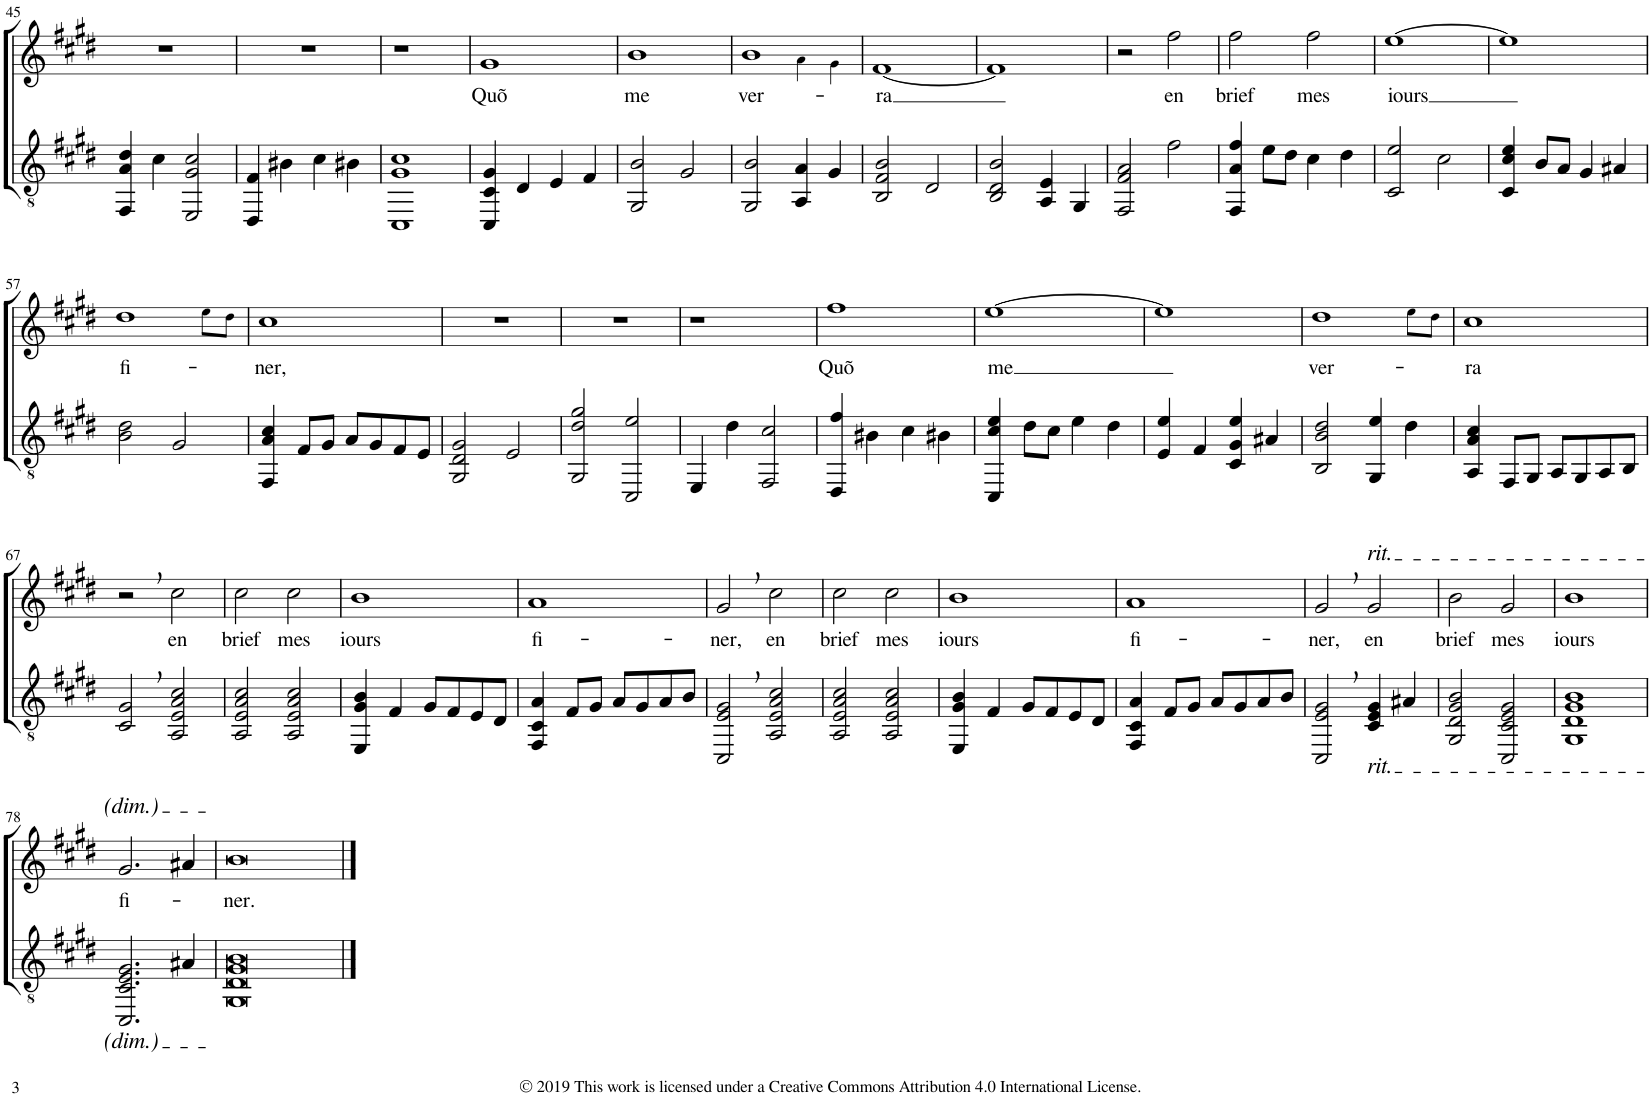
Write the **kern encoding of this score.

**kern	**kern	**text
*part2	*part1	*part1
*staff2	*staff1	*staff1
*I"Liuto	*I"Soprano	*
!!LO:PB:g=z
*clefGv2	*clefG2	*
*k[f#c#g#d#]	*k[f#c#g#d#]	*
*M2/2	*M2/2	*
*met(c|)	*met(c|)	*
=45	=45	=45
4FF#/ 4A/ 4d#/	1r	.
4c#\	.	.
2EE/ 2G#/ 2c#/	.	.
=46	=46	=46
4DD#/ 4F#/	1r	.
4B#X\	.	.
4c#\	.	.
4B#X\	.	.
=47	=47	=47
1CC# 1G# 1c#	1r	.
=48	=48	=48
!	!	!LO:LY:b
4CC#/ 4C#/ 4G#/	1g#	Quõ
4D#/	.	.
4E/	.	.
4F#/	.	.
=49	=49	=49
!	!	!LO:LY:b
2GG#/ 2B/	1b	me
2G#/	.	.
=50	=50	=50
!	!	!LO:LY:b
*	*^	*
2GG#/ 2B/	1b	2ryy	ver-
4AA/ 4A/	.	4a!\	.
4G#/	.	4g#!\	.
=51	=51	=51	=51
!	!	!	!LO:LY:b
*	*v	*v	*
2BB/ 2F#/ 2B/	[1f#	-ra
2D#/	.	.
=52	=52	=52
2BB/ 2D#/ 2B/	1f#]	.
4AA/ 4E/	.	.
4GG#/	.	.
=53	=53	=53
2FF#/ 2F#/ 2A/	2r	.
!	!	!LO:LY:b
2f#\	2ff#\	en
=54	=54	=54
!	!	!LO:LY:b
4FF#/ 4A/ 4f#/	2ff#\	brief
8e\L	.	.
8d#\J	.	.
!	!	!LO:LY:b
4c#\	2ff#\	mes
4d#\	.	.
=55	=55	=55
!	!	!LO:LY:b
2C#/ 2e/	[1ee	iours
2c#\	.	.
=56	=56	=56
4C#/ 4c#/ 4e/	1ee]	.
8B/L	.	.
8A/J	.	.
4G#/	.	.
4A#X/	.	.
!!LO:LB:g=z
=57	=57	=57
!	!	!LO:LY:b
*	*^	*
2B\ 2d#\	1dd#	2.ryy	fi-
2G#/	.	.	.
.	.	8ee!\L	.
.	.	8dd#!\J	.
=58	=58	=58	=58
!	!	!	!LO:LY:b
*	*v	*v	*
4FF#/ 4A/ 4c#/	1cc#	-ner,
8F#/L	.	.
8G#/J	.	.
8A/L	.	.
8G#/	.	.
8F#/	.	.
8E/J	.	.
=59	=59	=59
2GG#/ 2D#/ 2G#/	1r	.
2E/	.	.
=60	=60	=60
2GG#/ 2d#/ 2g#/	1r	.
2CC#/ 2e/	.	.
=61	=61	=61
4EE/	1r	.
4d#\	.	.
2FF#/ 2c#/	.	.
=62	=62	=62
!	!	!LO:LY:b
4DD#/ 4f#/	1ff#	Quõ
4B#X\	.	.
4c#\	.	.
4B#X\	.	.
=63	=63	=63
!	!	!LO:LY:b
4CC#/ 4c#/ 4e/	[1ee	me
8d#\L	.	.
8c#\J	.	.
4e\	.	.
4d#\	.	.
=64	=64	=64
4E/ 4e/	1ee]	.
4F#/	.	.
4C#/ 4G#/ 4e/	.	.
4A#X/	.	.
=65	=65	=65
!	!	!LO:LY:b
*	*^	*
2BB/ 2B/ 2d#/	1dd#	2.ryy	ver-
4GG#/ 4e/	.	.	.
4d#\	.	8ee!\L	.
.	.	8dd#!\J	.
=66	=66	=66	=66
!	!	!	!LO:LY:b
*	*v	*v	*
4AA/ 4A/ 4c#/	1cc#	-ra
8FF#/L	.	.
8GG#/J	.	.
8AA/L	.	.
8GG#/	.	.
8AA/	.	.
8BB/J	.	.
!!LO:LB:g=z
=67	=67	=67
2C#/, 2G#/,	2r	.
!	!	!LO:LY:b
2AA/ 2E/ 2A/ 2c#/	2cc#\	en
=68	=68	=68
!	!	!LO:LY:b
2AA/ 2E/ 2A/ 2c#/	2cc#\	brief
!	!	!LO:LY:b
2AA/ 2E/ 2A/ 2c#/	2cc#\	mes
=69	=69	=69
!	!	!LO:LY:b
4EE/ 4G#/ 4B/	1b	iours
4F#/	.	.
8G#/L	.	.
8F#/	.	.
8E/	.	.
8D#/J	.	.
=70	=70	=70
!	!	!LO:LY:b
4FF#/ 4C#/ 4A/	1a	fi-
8F#/L	.	.
8G#/J	.	.
8A/L	.	.
8G#/	.	.
8A/	.	.
8B/J	.	.
=71	=71	=71
!	!	!LO:LY:b
2CC#/, 2E/, 2G#/,	2g#,/	-ner,
!	!	!LO:LY:b
2AA/ 2E/ 2A/ 2c#/	2cc#\	en
=72	=72	=72
!	!	!LO:LY:b
2AA/ 2E/ 2A/ 2c#/	2cc#\	brief
!	!	!LO:LY:b
2AA/ 2E/ 2A/ 2c#/	2cc#\	mes
=73	=73	=73
!	!	!LO:LY:b
4EE/ 4G#/ 4B/	1b	iours
4F#/	.	.
8G#/L	.	.
8F#/	.	.
8E/	.	.
8D#/J	.	.
=74	=74	=74
!	!	!LO:LY:b
4FF#/ 4C#/ 4A/	1a	fi-
8F#/L	.	.
8G#/J	.	.
8A/L	.	.
8G#/	.	.
8A/	.	.
8B/J	.	.
=75	=75	=75
!	!	!LO:LY:b
2CC#/, 2E/, 2G#/,	2g#,/	-ner,
!	!LO:TX:a:i:t=rit.	!
!LO:TX:b:i:t=rit.	!	!
!	!	!LO:LY:b
4C#/ 4E/ 4G#/	2g#/	en
4A#X/	.	.
=76	=76	=76
!	!	!LO:LY:b
2GG#/ 2D#/ 2G#/ 2B/	2b\	brief
!	!	!LO:LY:b
2CC#/ 2C#/ 2E/ 2G#/	2g#/	mes
=77	=77	=77
!	!	!LO:LY:b
1GG# 1D# 1G# 1B	1b	iours
!!LO:LB:g=z
=78	=78	=78
!	!	!LO:LY:b
2.CC#/ 2.C#/ 2.E/ 2.G#/	2.g#/	fi-
4A#X/	4a#X/	.
=79	=79	=79
!	!	!LO:LY:b
[1GG# [1D# [1G# [1B	[1b	-ner.
1ryy	1ryy	.
==80	==80	==80
1GG#] 1D#] 1G#] 1B]	1b]	.
=	=	=
*-	*-	*-
